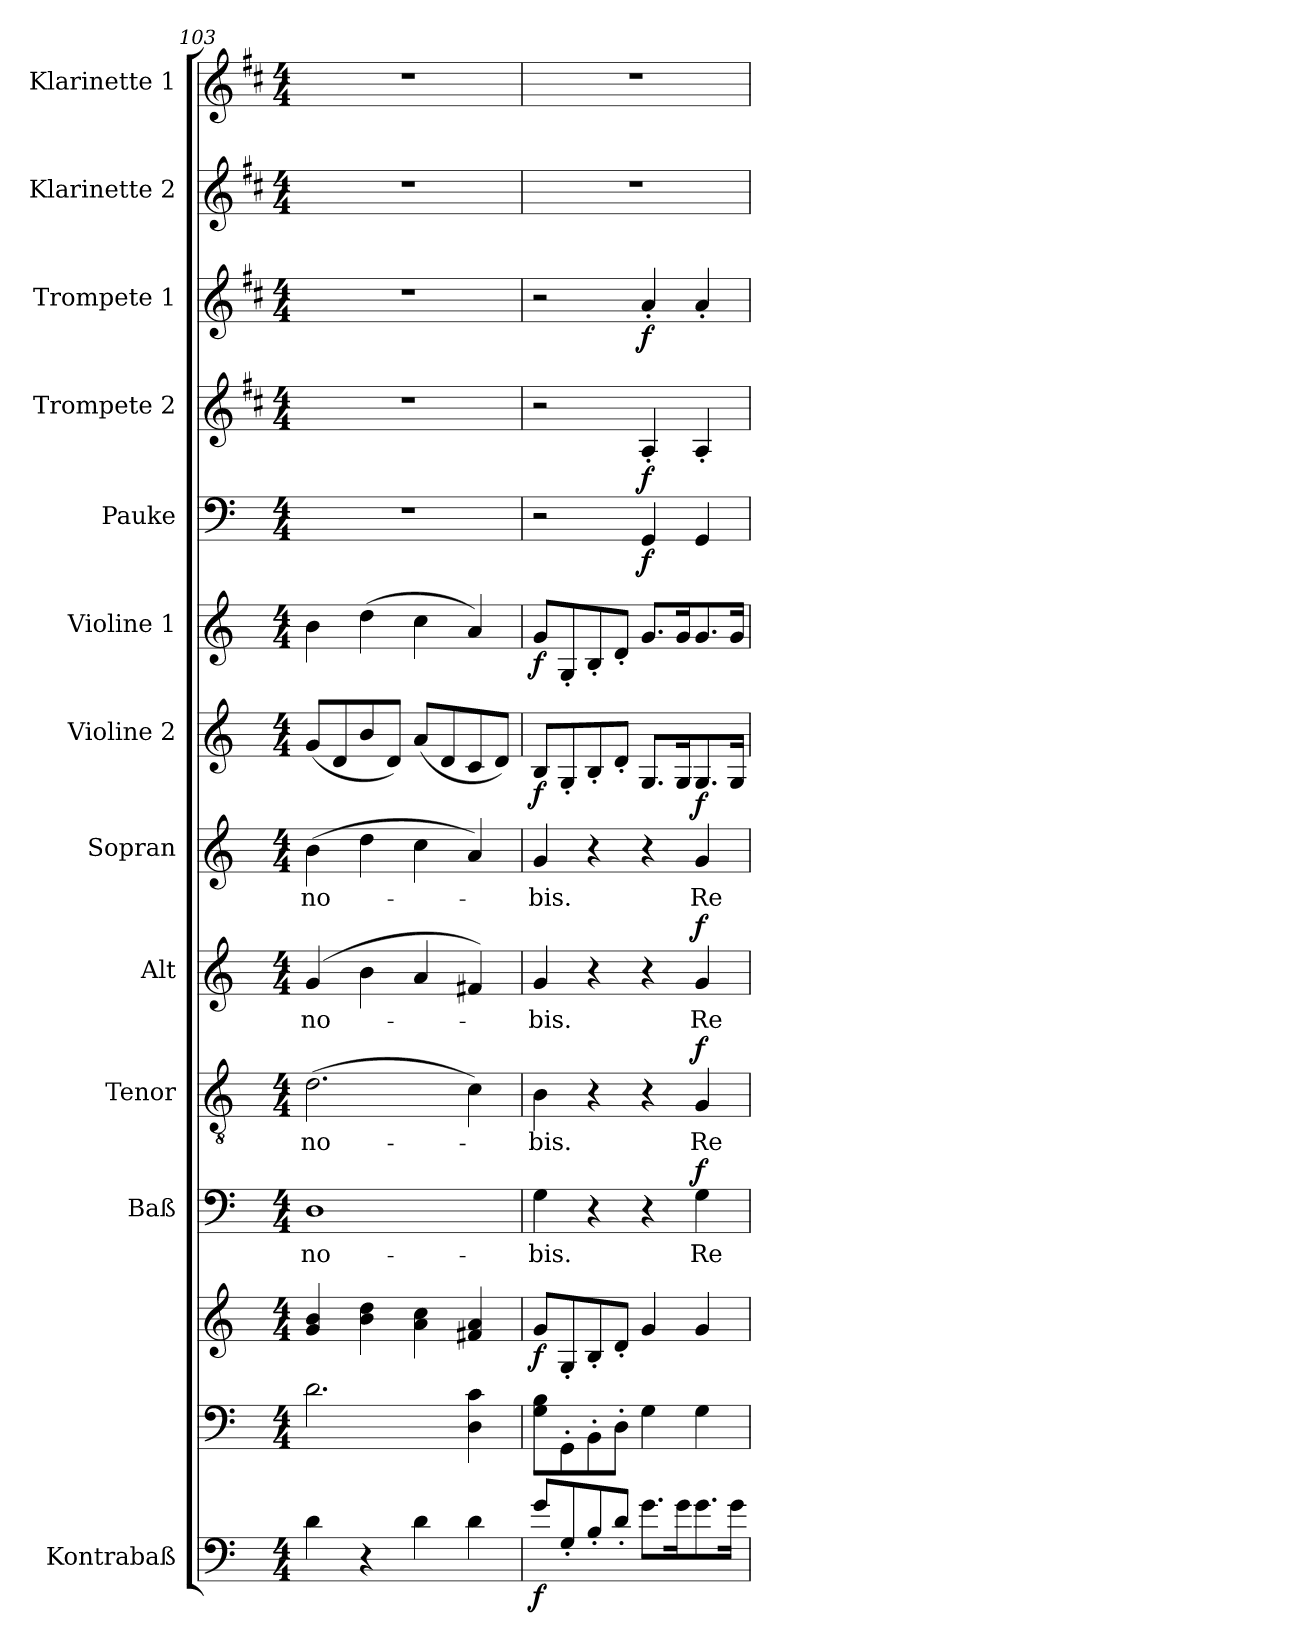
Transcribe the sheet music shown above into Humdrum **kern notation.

**kern	**dynam	**kern	**kern	**dynam	**kern	**text	**dynam	**kern	**text	**dynam	**kern	**text	**dynam	**kern	**text	**dynam	**kern	**dynam	**kern	**dynam	**kern	**dynam	**kern	**dynam	**kern	**dynam	**kern	**kern
*part13	*part13	*part12	*part12	*part12	*part11	*part11	*part11	*part10	*part10	*part10	*part9	*part9	*part9	*part8	*part8	*part8	*part7	*part7	*part6	*part6	*part5	*part5	*part4	*part4	*part3	*part3	*part2	*part1
*staff14	*staff14	*staff13	*staff12	*staff12/13	*staff11	*staff11	*staff11	*staff10	*staff10	*staff10	*staff9	*staff9	*staff9	*staff8	*staff8	*staff8	*staff7	*staff7	*staff6	*staff6	*staff5	*staff5	*staff4	*staff4	*staff3	*staff3	*staff2	*staff1
*I"Kontrabaß	*	*	*	*	*I"Baß	*	*	*I"Tenor	*	*	*I"Alt	*	*	*I"Sopran	*	*	*I"Violine 2	*	*I"Violine 1	*	*I"Pauke	*	*I"Trompete 2	*	*I"Trompete 1	*	*I"Klarinette 2	*I"Klarinette 1
*	*	*	*	*	*	*	*	*	*	*	*	*	*	*	*	*	*I'Vln	*	*I'Vln	*	*	*	*I'Tpt	*	*I'Tpt	*	*	*
*clefF4	*	*clefF4	*clefG2	*	*clefF4	*	*	*clefGv2	*	*	*clefG2	*	*	*clefG2	*	*	*clefG2	*	*clefG2	*	*clefF4	*	*clefG2	*	*clefG2	*	*clefG2	*clefG2
*ITrd7c12	*	*	*	*	*	*	*	*	*	*	*	*	*	*	*	*	*	*	*	*	*	*	*ITrd1c2	*	*ITrd1c2	*	*ITrd1c2	*ITrd1c2
*k[]	*	*k[]	*k[]	*	*k[]	*	*	*k[]	*	*	*k[]	*	*	*k[]	*	*	*k[]	*	*k[]	*	*k[]	*	*k[]	*	*k[]	*	*k[]	*k[]
*C:	*	*C:	*C:	*	*C:	*	*	*C:	*	*	*C:	*	*	*C:	*	*	*C:	*	*C:	*	*C:	*	*C:	*	*C:	*	*C:	*C:
*M4/4	*	*M4/4	*M4/4	*	*M4/4	*	*	*M4/4	*	*	*M4/4	*	*	*M4/4	*	*	*M4/4	*	*M4/4	*	*M4/4	*	*M4/4	*	*M4/4	*	*M4/4	*M4/4
=103	=103	=103	=103	=103	=103	=103	=103	=103	=103	=103	=103	=103	=103	=103	=103	=103	=103	=103	=103	=103	=103	=103	=103	=103	=103	=103	=103	=103
!	!	!	!	!	!	!LO:LY:b	!	!	!LO:LY:b	!	!	!LO:LY:b	!	!	!LO:LY:b	!	!	!	!	!	!	!	!	!	!	!	!	!
4D\	.	2.d\	4g/ 4b/	.	1D	no-	.	(>2.d\	no-	.	(4g/	no-	.	(>4b\	no-	.	(<8g/L	.	4b\	.	1r	.	1r	.	1r	.	1r	1r
.	.	.	.	.	.	.	.	.	.	.	.	.	.	.	.	.	8d/	.	.	.	.	.	.	.	.	.	.	.
4r	.	.	4b\ 4dd\	.	.	.	.	.	.	.	4b\	.	.	4dd\	.	.	8b/	.	(>4dd\	.	.	.	.	.	.	.	.	.
.	.	.	.	.	.	.	.	.	.	.	.	.	.	.	.	.	8d/J)	.	.	.	.	.	.	.	.	.	.	.
4D\	.	.	4a\ 4cc\	.	.	.	.	.	.	.	4a/	.	.	4cc\	.	.	(<8a/L	.	4cc\	.	.	.	.	.	.	.	.	.
.	.	.	.	.	.	.	.	.	.	.	.	.	.	.	.	.	8d/	.	.	.	.	.	.	.	.	.	.	.
4D\	.	4D\ 4c\	4f#X/ 4a/	.	.	.	.	4c\)	.	.	4f#X/)	.	.	4a/)	.	.	8c/	.	4a/)	.	.	.	.	.	.	.	.	.
.	.	.	.	.	.	.	.	.	.	.	.	.	.	.	.	.	8d/J)	.	.	.	.	.	.	.	.	.	.	.
=104	=104	=104	=104	=104	=104	=104	=104	=104	=104	=104	=104	=104	=104	=104	=104	=104	=104	=104	=104	=104	=104	=104	=104	=104	=104	=104	=104	=104
!	!LO:DY:b	!	!	!LO:DY:b	!	!LO:LY:b	!	!	!LO:LY:b	!	!	!LO:LY:b	!	!	!LO:LY:b	!	!	!LO:DY:b	!	!LO:DY:b	!	!	!	!	!	!	!	!
8G/L	f	8G\ 8B\L	8g/L	f	4G\	-bis.	.	4B\	-bis.	.	4g/	-bis.	.	4g/	-bis.	.	8B/L	f	8g/L	f	2r	.	2r	.	2r	.	1r	1r
8GG'</	.	8GG'>\	8G'</	.	.	.	.	.	.	.	.	.	.	.	.	.	8G'</	.	8G'</	.	.	.	.	.	.	.	.	.
8BB'</	.	8BB'>\	8B'</	.	4r	.	.	4r	.	.	4r	.	.	4r	.	.	8B'</	.	8B'</	.	.	.	.	.	.	.	.	.
8D'</J	.	8D'>\J	8d'</J	.	.	.	.	.	.	.	.	.	.	.	.	.	8d'</J	.	8d'</J	.	.	.	.	.	.	.	.	.
!	!	!	!	!	!	!	!	!	!	!	!	!	!	!	!	!	!	!	!	!	!	!LO:DY:b	!	!LO:DY:b	!	!LO:DY:b	!	!
8.G\L	.	4G\	4g/	.	4r	.	.	4r	.	.	4r	.	.	4r	.	.	8.G/L	.	8.g/L	.	4GG/	f	4G'</	f	4g'</	f	.	.
16G\k	.	.	.	.	.	.	.	.	.	.	.	.	.	.	.	.	16G/k	.	16g/k	.	.	.	.	.	.	.	.	.
!	!	!	!	!	!	!LO:LY:b	!LO:DY:a	!	!LO:LY:b	!LO:DY:a	!	!LO:LY:b	!LO:DY:a	!	!LO:LY:b	!LO:DY:a	!	!	!	!	!	!	!	!	!	!	!	!
8.G\	.	4G\	4g/	.	4G\	Re-	f	4G/	Re-	f	4g/	Re-	f	4g/	Re-	f	8.G/	.	8.g/	.	4GG/	.	4G'</	.	4g'</	.	.	.
16G\Jk	.	.	.	.	.	.	.	.	.	.	.	.	.	.	.	.	16G/Jk	.	16g/Jk	.	.	.	.	.	.	.	.	.
=	=	=	=	=	=	=	=	=	=	=	=	=	=	=	=	=	=	=	=	=	=	=	=	=	=	=	=	=
*-	*-	*-	*-	*-	*-	*-	*-	*-	*-	*-	*-	*-	*-	*-	*-	*-	*-	*-	*-	*-	*-	*-	*-	*-	*-	*-	*-	*-
